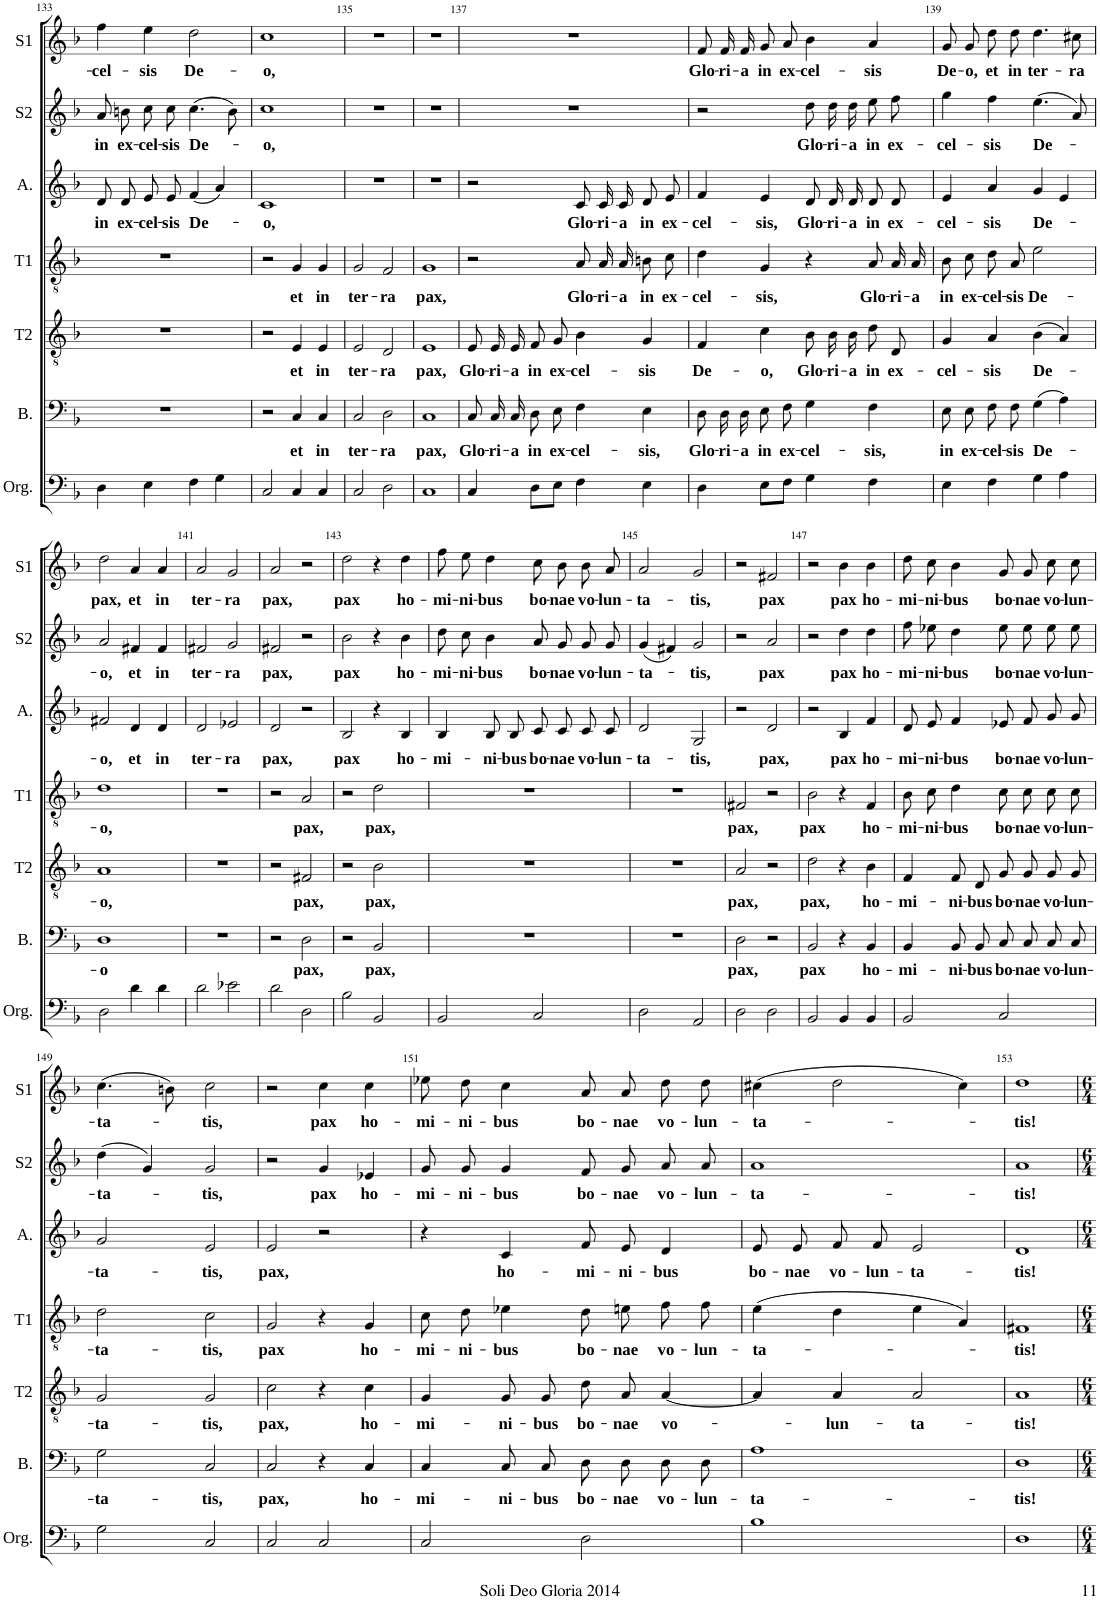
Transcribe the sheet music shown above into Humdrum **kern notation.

**kern	**kern	**text	**kern	**text	**kern	**text	**kern	**text	**kern	**text	**kern	**text
*part7	*part6	*part6	*part5	*part5	*part4	*part4	*part3	*part3	*part2	*part2	*part1	*part1
*staff7	*staff6	*staff6	*staff5	*staff5	*staff4	*staff4	*staff3	*staff3	*staff2	*staff2	*staff1	*staff1
*I"Organ	*I"Bass	*	*I"Tenor II	*	*I"Tenor I	*	*I"Alto	*	*I"Soprano II	*	*I"Soprano I	*
*I'Org.	*I'B.	*	*I'T2	*	*I'T1	*	*I'A.	*	*I'S2	*	*I'S1	*
!!LO:PB:g=z
*clefF4	*clefF4	*	*clefGv2	*	*clefGv2	*	*clefG2	*	*clefG2	*	*clefG2	*
*k[b-]	*k[b-]	*	*k[b-]	*	*k[b-]	*	*k[b-]	*	*k[b-]	*	*k[b-]	*
*M4/4	*M4/4	*	*M4/4	*	*M4/4	*	*M4/4	*	*M4/4	*	*M4/4	*
*met(c|)	*met(c|)	*	*met(c|)	*	*met(c|)	*	*met(c|)	*	*met(c|)	*	*met(c|)	*
=133	=133	=133	=133	=133	=133	=133	=133	=133	=133	=133	=133	=133
!	!	!	!	!	!	!	!	!LO:LY:b	!	!LO:LY:b	!	!LO:LY:b
4D\	1r	.	1r	.	1r	.	8d/L	in	8a/L	in	4ff\	-cel-
!	!	!	!	!	!	!	!	!LO:LY:b	!	!LO:LY:b	!	!
.	.	.	.	.	.	.	8d/J	ex-	8bn/J	ex-	.	.
!	!	!	!	!	!	!	!	!LO:LY:b	!	!LO:LY:b	!	!LO:LY:b
4E\	.	.	.	.	.	.	8e/L	-cel-	8cc\L	-cel-	4ee\	-sis
!	!	!	!	!	!	!	!	!LO:LY:b	!	!LO:LY:b	!	!
.	.	.	.	.	.	.	8e/J	-sis	8cc\J	-sis	.	.
!	!	!	!	!	!	!	!	!LO:LY:b	!	!LO:LY:b	!	!LO:LY:b
4F\	.	.	.	.	.	.	(4f/	De-	(4.cc\	De-	2dd\	De-
4G\	.	.	.	.	.	.	4a/)	.	.	.	.	.
.	.	.	.	.	.	.	.	.	8b\)	.	.	.
=134	=134	=134	=134	=134	=134	=134	=134	=134	=134	=134	=134	=134
!	!	!	!	!	!	!	!	!LO:LY:b	!	!LO:LY:b	!	!LO:LY:b
2C/	2r	.	2r	.	2r	.	1c	-o,	1cc	-o,	1cc	-o,
!	!	!LO:LY:b	!	!LO:LY:b	!	!LO:LY:b	!	!	!	!	!	!
4C/	4C/	et	4E/	et	4G/	et	.	.	.	.	.	.
!	!	!LO:LY:b	!	!LO:LY:b	!	!LO:LY:b	!	!	!	!	!	!
4C/	4C/	in	4E/	in	4G/	in	.	.	.	.	.	.
=135	=135	=135	=135	=135	=135	=135	=135	=135	=135	=135	=135	=135
!	!	!LO:LY:b	!	!LO:LY:b	!	!LO:LY:b	!	!	!	!	!	!
2C/	2C/	ter-	2E/	ter-	2G/	ter-	1r	.	1r	.	1r	.
!	!	!LO:LY:b	!	!LO:LY:b	!	!LO:LY:b	!	!	!	!	!	!
2D\	2D\	-ra	2D/	-ra	2F/	-ra	.	.	.	.	.	.
=136	=136	=136	=136	=136	=136	=136	=136	=136	=136	=136	=136	=136
!	!	!LO:LY:b	!	!LO:LY:b	!	!LO:LY:b	!	!	!	!	!	!
1C	1C	pax,	1E	pax,	1G	pax,	1r	.	1r	.	1r	.
=137	=137	=137	=137	=137	=137	=137	=137	=137	=137	=137	=137	=137
!	!	!LO:LY:b	!	!LO:LY:b	!	!	!	!	!	!	!	!
4C/	8C/L	Glo-	8E/L	Glo-	2r	.	2r	.	1r	.	1r	.
!	!	!LO:LY:b	!	!LO:LY:b	!	!	!	!	!	!	!	!
.	16C/L	-ri-	16E/L	-ri-	.	.	.	.	.	.	.	.
!	!	!LO:LY:b	!	!LO:LY:b	!	!	!	!	!	!	!	!
.	16C/JJ	-a	16E/JJ	-a	.	.	.	.	.	.	.	.
!	!	!LO:LY:b	!	!LO:LY:b	!	!	!	!	!	!	!	!
8D\L	8D\L	in	8F/L	in	.	.	.	.	.	.	.	.
!	!	!LO:LY:b	!	!LO:LY:b	!	!	!	!	!	!	!	!
8E\J	8E\J	ex-	8G/J	ex-	.	.	.	.	.	.	.	.
!	!	!LO:LY:b	!	!LO:LY:b	!	!LO:LY:b	!	!LO:LY:b	!	!	!	!
4F\	4F\	-cel-	4B-\	-cel-	8A/L	Glo-	8c/L	Glo-	.	.	.	.
!	!	!	!	!	!	!LO:LY:b	!	!LO:LY:b	!	!	!	!
.	.	.	.	.	16A/L	-ri-	16c/L	-ri-	.	.	.	.
!	!	!	!	!	!	!LO:LY:b	!	!LO:LY:b	!	!	!	!
.	.	.	.	.	16A/JJ	-a	16c/JJ	-a	.	.	.	.
!	!	!LO:LY:b	!	!LO:LY:b	!	!LO:LY:b	!	!LO:LY:b	!	!	!	!
4E\	4E\	-sis,	4G/	-sis	8Bn\L	in	8d/L	in	.	.	.	.
!	!	!	!	!	!	!LO:LY:b	!	!LO:LY:b	!	!	!	!
.	.	.	.	.	8c\J	ex-	8e/J	ex-	.	.	.	.
=138	=138	=138	=138	=138	=138	=138	=138	=138	=138	=138	=138	=138
!	!	!LO:LY:b	!	!LO:LY:b	!	!LO:LY:b	!	!LO:LY:b	!	!	!	!LO:LY:b
4D\	8D\L	Glo-	4F/	De-	4d\	-cel-	4f/	-cel-	2r	.	8f/L	Glo-
!	!	!LO:LY:b	!	!	!	!	!	!	!	!	!	!LO:LY:b
.	16D\L	-ri-	.	.	.	.	.	.	.	.	16f/L	-ri-
!	!	!LO:LY:b	!	!	!	!	!	!	!	!	!	!LO:LY:b
.	16D\JJ	-a	.	.	.	.	.	.	.	.	16f/JJ	-a
!	!	!LO:LY:b	!	!LO:LY:b	!	!LO:LY:b	!	!LO:LY:b	!	!	!	!LO:LY:b
8E\L	8E\L	in	4c\	-o,	4G/	-sis,	4e/	-sis,	.	.	8g/L	in
!	!	!LO:LY:b	!	!	!	!	!	!	!	!	!	!LO:LY:b
8F\J	8F\J	ex-	.	.	.	.	.	.	.	.	8a/J	ex-
!	!	!LO:LY:b	!	!LO:LY:b	!	!	!	!LO:LY:b	!	!LO:LY:b	!	!LO:LY:b
4G\	4G\	-cel-	8B-\L	Glo-	4r	.	8d/L	Glo-	8dd\L	Glo-	4b-\	-cel-
!	!	!	!	!LO:LY:b	!	!	!	!LO:LY:b	!	!LO:LY:b	!	!
.	.	.	16B-\L	-ri-	.	.	16d/L	-ri-	16dd\L	-ri-	.	.
!	!	!	!	!LO:LY:b	!	!	!	!LO:LY:b	!	!LO:LY:b	!	!
.	.	.	16B-\JJ	-a	.	.	16d/JJ	-a	16dd\JJ	-a	.	.
!	!	!LO:LY:b	!	!LO:LY:b	!	!LO:LY:b	!	!LO:LY:b	!	!LO:LY:b	!	!LO:LY:b
4F\	4F\	-sis,	8d/L	in	8A/L	Glo-	8d/L	in	8ee\L	in	4a/	-sis
!	!	!	!	!LO:LY:b	!	!LO:LY:b	!	!LO:LY:b	!	!LO:LY:b	!	!
.	.	.	8D/J	ex-	16A/L	-ri-	8d/J	ex-	8ff\J	ex-	.	.
!	!	!	!	!	!	!LO:LY:b	!	!	!	!	!	!
.	.	.	.	.	16A/JJ	-a	.	.	.	.	.	.
=139	=139	=139	=139	=139	=139	=139	=139	=139	=139	=139	=139	=139
!	!	!LO:LY:b	!	!LO:LY:b	!	!LO:LY:b	!	!LO:LY:b	!	!LO:LY:b	!	!LO:LY:b
4E\	8E\L	in	4G/	-cel-	8B-\L	in	4e/	-cel-	4gg\	-cel-	8g/L	De-
!	!	!LO:LY:b	!	!	!	!LO:LY:b	!	!	!	!	!	!LO:LY:b
.	8E\J	ex-	.	.	8c\J	ex-	.	.	.	.	8g/J	-o,
!	!	!LO:LY:b	!	!LO:LY:b	!	!LO:LY:b	!	!LO:LY:b	!	!LO:LY:b	!	!LO:LY:b
4F\	8F\L	-cel-	4A/	-sis	8d\L	-cel-	4a/	-sis	4ff\	-sis	8dd\L	et
!	!	!LO:LY:b	!	!	!	!LO:LY:b	!	!	!	!	!	!LO:LY:b
.	8F\J	-sis	.	.	8A\J	-sis	.	.	.	.	8dd\J	in
!	!	!LO:LY:b	!	!LO:LY:b	!	!LO:LY:b	!	!LO:LY:b	!	!LO:LY:b	!	!LO:LY:b
4G\	(4G\	De-	(4B-\	De-	2e\	De-	4g/	De-	(4.ee\	De-	4.dd\	ter-
4A\	4A\)	.	4A/)	.	.	.	4e/	.	.	.	.	.
!	!	!	!	!	!	!	!	!	!	!	!	!LO:LY:b
.	.	.	.	.	.	.	.	.	8a/)	.	8cc#X\	-ra
!!LO:LB:g=z
=140	=140	=140	=140	=140	=140	=140	=140	=140	=140	=140	=140	=140
!	!	!LO:LY:b	!	!LO:LY:b	!	!LO:LY:b	!	!LO:LY:b	!	!LO:LY:b	!	!LO:LY:b
2D\	1D	-o	1A	-o,	1d	-o,	2f#X/	-o,	2a/	-o,	2dd\	pax,
!	!	!	!	!	!	!	!	!LO:LY:b	!	!LO:LY:b	!	!LO:LY:b
4d\	.	.	.	.	.	.	4d/	et	4f#X/	et	4a/	et
!	!	!	!	!	!	!	!	!LO:LY:b	!	!LO:LY:b	!	!LO:LY:b
4d\	.	.	.	.	.	.	4d/	in	4f#/	in	4a/	in
=141	=141	=141	=141	=141	=141	=141	=141	=141	=141	=141	=141	=141
!	!	!	!	!	!	!	!	!LO:LY:b	!	!LO:LY:b	!	!LO:LY:b
2d\	1r	.	1r	.	1r	.	2d/	ter-	2f#X/	ter-	2a/	ter-
!	!	!	!	!	!	!	!	!LO:LY:b	!	!LO:LY:b	!	!LO:LY:b
2e-X\	.	.	.	.	.	.	2e-X/	-ra	2g/	-ra	2g/	-ra
=142	=142	=142	=142	=142	=142	=142	=142	=142	=142	=142	=142	=142
!	!	!	!	!	!	!	!	!LO:LY:b	!	!LO:LY:b	!	!LO:LY:b
2d\	2r	.	2r	.	2r	.	2d/	pax,	2f#X/	pax,	2a/	pax,
!	!	!LO:LY:b	!	!LO:LY:b	!	!LO:LY:b	!	!	!	!	!	!
2D\	2D\	pax,	2F#X/	pax,	2A/	pax,	2r	.	2r	.	2r	.
=143	=143	=143	=143	=143	=143	=143	=143	=143	=143	=143	=143	=143
!	!	!	!	!	!	!	!	!LO:LY:b	!	!LO:LY:b	!	!LO:LY:b
2B-\	2r	.	2r	.	2r	.	2B-/	pax	2b-\	pax	2dd\	pax
!	!	!LO:LY:b	!	!LO:LY:b	!	!LO:LY:b	!	!	!	!	!	!
2BB-/	2BB-/	pax,	2B-\	pax,	2d\	pax,	4r	.	4r	.	4r	.
!	!	!	!	!	!	!	!	!LO:LY:b	!	!LO:LY:b	!	!LO:LY:b
.	.	.	.	.	.	.	4B-/	ho-	4b-\	ho-	4dd\	ho-
=144	=144	=144	=144	=144	=144	=144	=144	=144	=144	=144	=144	=144
!	!	!	!	!	!	!	!	!LO:LY:b	!	!LO:LY:b	!	!LO:LY:b
2BB-/	1r	.	1r	.	1r	.	4B-/	-mi-	8dd\L	-mi-	8ff\L	-mi-
!	!	!	!	!	!	!	!	!	!	!LO:LY:b	!	!LO:LY:b
.	.	.	.	.	.	.	.	.	8cc\J	-ni-	8ee\J	-ni-
!	!	!	!	!	!	!	!	!LO:LY:b	!	!LO:LY:b	!	!LO:LY:b
.	.	.	.	.	.	.	8B-/L	-ni-	4b-\	-bus	4dd\	-bus
!	!	!	!	!	!	!	!	!LO:LY:b	!	!	!	!
.	.	.	.	.	.	.	8B-/J	-bus	.	.	.	.
!	!	!	!	!	!	!	!	!LO:LY:b	!	!LO:LY:b	!	!LO:LY:b
2C/	.	.	.	.	.	.	8c/L	bo-	8a/L	bo-	8cc\L	bo-
!	!	!	!	!	!	!	!	!LO:LY:b	!	!LO:LY:b	!	!LO:LY:b
.	.	.	.	.	.	.	8c/J	-nae	8g/J	-nae	8b-\J	-nae
!	!	!	!	!	!	!	!	!LO:LY:b	!	!LO:LY:b	!	!LO:LY:b
.	.	.	.	.	.	.	8c/L	vo-	8g/L	vo-	8b-/L	vo-
!	!	!	!	!	!	!	!	!LO:LY:b	!	!LO:LY:b	!	!LO:LY:b
.	.	.	.	.	.	.	8c/J	-lun-	8g/J	-lun-	8a/J	-lun-
=145	=145	=145	=145	=145	=145	=145	=145	=145	=145	=145	=145	=145
!	!	!	!	!	!	!	!	!LO:LY:b	!	!LO:LY:b	!	!LO:LY:b
2D\	1r	.	1r	.	1r	.	2d/	-ta-	(4g/	-ta-	2a/	-ta-
.	.	.	.	.	.	.	.	.	4f#X/)	.	.	.
!	!	!	!	!	!	!	!	!LO:LY:b	!	!LO:LY:b	!	!LO:LY:b
2AA/	.	.	.	.	.	.	2G/	-tis,	2g/	-tis,	2g/	-tis,
=146	=146	=146	=146	=146	=146	=146	=146	=146	=146	=146	=146	=146
!	!	!LO:LY:b	!	!LO:LY:b	!	!LO:LY:b	!	!	!	!	!	!
2D\	2D\	pax,	2A/	pax,	2F#X/	pax,	2r	.	2r	.	2r	.
!	!	!	!	!	!	!	!	!LO:LY:b	!	!LO:LY:b	!	!LO:LY:b
2D\	2r	.	2r	.	2r	.	2d/	pax,	2a/	pax	2f#X/	pax
=147	=147	=147	=147	=147	=147	=147	=147	=147	=147	=147	=147	=147
!	!	!LO:LY:b	!	!LO:LY:b	!	!LO:LY:b	!	!	!	!	!	!
2BB-/	2BB-/	pax	2d\	pax,	2B-\	pax	2r	.	2r	.	2r	.
!	!	!	!	!	!	!	!	!LO:LY:b	!	!LO:LY:b	!	!LO:LY:b
4BB-/	4r	.	4r	.	4r	.	4B-/	pax	4dd\	pax	4b-\	pax
!	!	!LO:LY:b	!	!LO:LY:b	!	!LO:LY:b	!	!LO:LY:b	!	!LO:LY:b	!	!LO:LY:b
4BB-/	4BB-/	ho-	4B-\	ho-	4F/	ho-	4f/	ho-	4dd\	ho-	4b-\	ho-
=148	=148	=148	=148	=148	=148	=148	=148	=148	=148	=148	=148	=148
!	!	!LO:LY:b	!	!LO:LY:b	!	!LO:LY:b	!	!LO:LY:b	!	!LO:LY:b	!	!LO:LY:b
2BB-/	4BB-/	-mi-	4F/	-mi-	8B-\L	-mi-	8d/L	-mi-	8ff\L	-mi-	8dd\L	-mi-
!	!	!	!	!	!	!LO:LY:b	!	!LO:LY:b	!	!LO:LY:b	!	!LO:LY:b
.	.	.	.	.	8c\J	-ni-	8e/J	-ni-	8ee-X\J	-ni-	8cc\J	-ni-
!	!	!LO:LY:b	!	!LO:LY:b	!	!LO:LY:b	!	!LO:LY:b	!	!LO:LY:b	!	!LO:LY:b
.	8BB-/L	-ni-	8F/L	-ni-	4d\	-bus	4f/	-bus	4dd\	-bus	4b-\	-bus
!	!	!LO:LY:b	!	!LO:LY:b	!	!	!	!	!	!	!	!
.	8BB-/J	-bus	8D/J	-bus	.	.	.	.	.	.	.	.
!	!	!LO:LY:b	!	!LO:LY:b	!	!LO:LY:b	!	!LO:LY:b	!	!LO:LY:b	!	!LO:LY:b
2C/	8C/L	bo-	8G/L	bo-	8c\L	bo-	8e-X/L	bo-	8ee-\L	bo-	8g/L	bo-
!	!	!LO:LY:b	!	!LO:LY:b	!	!LO:LY:b	!	!LO:LY:b	!	!LO:LY:b	!	!LO:LY:b
.	8C/J	-nae	8G/J	-nae	8c\J	-nae	8f/J	-nae	8ee-\J	-nae	8g/J	-nae
!	!	!LO:LY:b	!	!LO:LY:b	!	!LO:LY:b	!	!LO:LY:b	!	!LO:LY:b	!	!LO:LY:b
.	8C/L	vo-	8G/L	vo-	8c\L	vo-	8g/L	vo-	8ee-\L	vo-	8cc\L	vo-
!	!	!LO:LY:b	!	!LO:LY:b	!	!LO:LY:b	!	!LO:LY:b	!	!LO:LY:b	!	!LO:LY:b
.	8C/J	-lun-	8G/J	-lun-	8c\J	-lun-	8g/J	-lun-	8ee-\J	-lun-	8cc\J	-lun-
!!LO:LB:g=z
=149	=149	=149	=149	=149	=149	=149	=149	=149	=149	=149	=149	=149
!	!	!LO:LY:b	!	!LO:LY:b	!	!LO:LY:b	!	!LO:LY:b	!	!LO:LY:b	!	!LO:LY:b
2G\	2G\	-ta-	2G/	-ta-	2d\	-ta-	2g/	-ta-	(4dd\	-ta-	(4.cc\	-ta-
.	.	.	.	.	.	.	.	.	4g/)	.	.	.
.	.	.	.	.	.	.	.	.	.	.	8bn\)	.
!	!	!LO:LY:b	!	!LO:LY:b	!	!LO:LY:b	!	!LO:LY:b	!	!LO:LY:b	!	!LO:LY:b
2C/	2C/	-tis,	2G/	-tis,	2c\	-tis,	2e/	-tis,	2g/	-tis,	2cc\	-tis,
=150	=150	=150	=150	=150	=150	=150	=150	=150	=150	=150	=150	=150
!	!	!LO:LY:b	!	!LO:LY:b	!	!LO:LY:b	!	!LO:LY:b	!	!	!	!
2C/	2C/	pax,	2c\	pax,	2G/	pax	2e/	pax,	2r	.	2r	.
!	!	!	!	!	!	!	!	!	!	!LO:LY:b	!	!LO:LY:b
2C/	4r	.	4r	.	4r	.	2r	.	4g/	pax	4cc\	pax
!	!	!LO:LY:b	!	!LO:LY:b	!	!LO:LY:b	!	!	!	!LO:LY:b	!	!LO:LY:b
.	4C/	ho-	4c\	ho-	4G/	ho-	.	.	4e-X/	ho-	4cc\	ho-
=151	=151	=151	=151	=151	=151	=151	=151	=151	=151	=151	=151	=151
!	!	!LO:LY:b	!	!LO:LY:b	!	!LO:LY:b	!	!	!	!LO:LY:b	!	!LO:LY:b
2C/	4C/	-mi-	4G/	-mi-	8c\L	-mi-	4r	.	8g/L	-mi-	8ee-X\L	-mi-
!	!	!	!	!	!	!LO:LY:b	!	!	!	!LO:LY:b	!	!LO:LY:b
.	.	.	.	.	8d\J	-ni-	.	.	8g/J	-ni-	8dd\J	-ni-
!	!	!LO:LY:b	!	!LO:LY:b	!	!LO:LY:b	!	!LO:LY:b	!	!LO:LY:b	!	!LO:LY:b
.	8C/L	-ni-	8G/L	-ni-	4e-X\	-bus	4c/	ho-	4g/	-bus	4cc\	-bus
!	!	!LO:LY:b	!	!LO:LY:b	!	!	!	!	!	!	!	!
.	8C/J	-bus	8G/J	-bus	.	.	.	.	.	.	.	.
!	!	!LO:LY:b	!	!LO:LY:b	!	!LO:LY:b	!	!LO:LY:b	!	!LO:LY:b	!	!LO:LY:b
2D\	8D\L	bo-	8d\L	bo-	8d\L	bo-	8f/L	-mi-	8f/L	bo-	8a/L	bo-
!	!	!LO:LY:b	!	!LO:LY:b	!	!LO:LY:b	!	!LO:LY:b	!	!LO:LY:b	!	!LO:LY:b
.	8D\J	-nae	8A\J	-nae	8en\J	-nae	8e/J	-ni-	8g/J	-nae	8a/J	-nae
!	!	!LO:LY:b	!	!LO:LY:b	!	!LO:LY:b	!	!LO:LY:b	!	!LO:LY:b	!	!LO:LY:b
.	8D\L	vo-	[4A/	vo-	8f\L	vo-	4d/	-bus	8a/L	vo-	8dd\L	vo-
!	!	!LO:LY:b	!	!	!	!LO:LY:b	!	!	!	!LO:LY:b	!	!LO:LY:b
.	8D\J	-lun-	.	.	8f\J	-lun-	.	.	8a/J	-lun-	8dd\J	-lun-
=152	=152	=152	=152	=152	=152	=152	=152	=152	=152	=152	=152	=152
!	!	!LO:LY:b	!	!	!	!LO:LY:b	!	!LO:LY:b	!	!LO:LY:b	!	!LO:LY:b
1B-	1A	-ta-	4A/]	.	(4e\	-ta-	8e/L	bo-	1a	-ta-	(4cc#X\	-ta-
!	!	!	!	!	!	!	!	!LO:LY:b	!	!	!	!
.	.	.	.	.	.	.	8e/J	-nae	.	.	.	.
!	!	!	!	!LO:LY:b	!	!	!	!LO:LY:b	!	!	!	!
.	.	.	4A/	-lun-	4d\	.	8f/L	vo-	.	.	2dd\	.
!	!	!	!	!	!	!	!	!LO:LY:b	!	!	!	!
.	.	.	.	.	.	.	8f/J	-lun-	.	.	.	.
!	!	!	!	!LO:LY:b	!	!	!	!LO:LY:b	!	!	!	!
.	.	.	2A/	-ta-	4e\	.	2e/	-ta-	.	.	.	.
.	.	.	.	.	4A/)	.	.	.	.	.	4cc#\)	.
=153	=153	=153	=153	=153	=153	=153	=153	=153	=153	=153	=153	=153
!	!	!LO:LY:b	!	!LO:LY:b	!	!LO:LY:b	!	!LO:LY:b	!	!LO:LY:b	!	!LO:LY:b
1D	1D	-tis!	1A	-tis!	1F#X	-tis!	1d	-tis!	1a	-tis!	1dd	-tis!
=	=	=	=	=	=	=	=	=	=	=	=	=
*-	*-	*-	*-	*-	*-	*-	*-	*-	*-	*-	*-	*-
